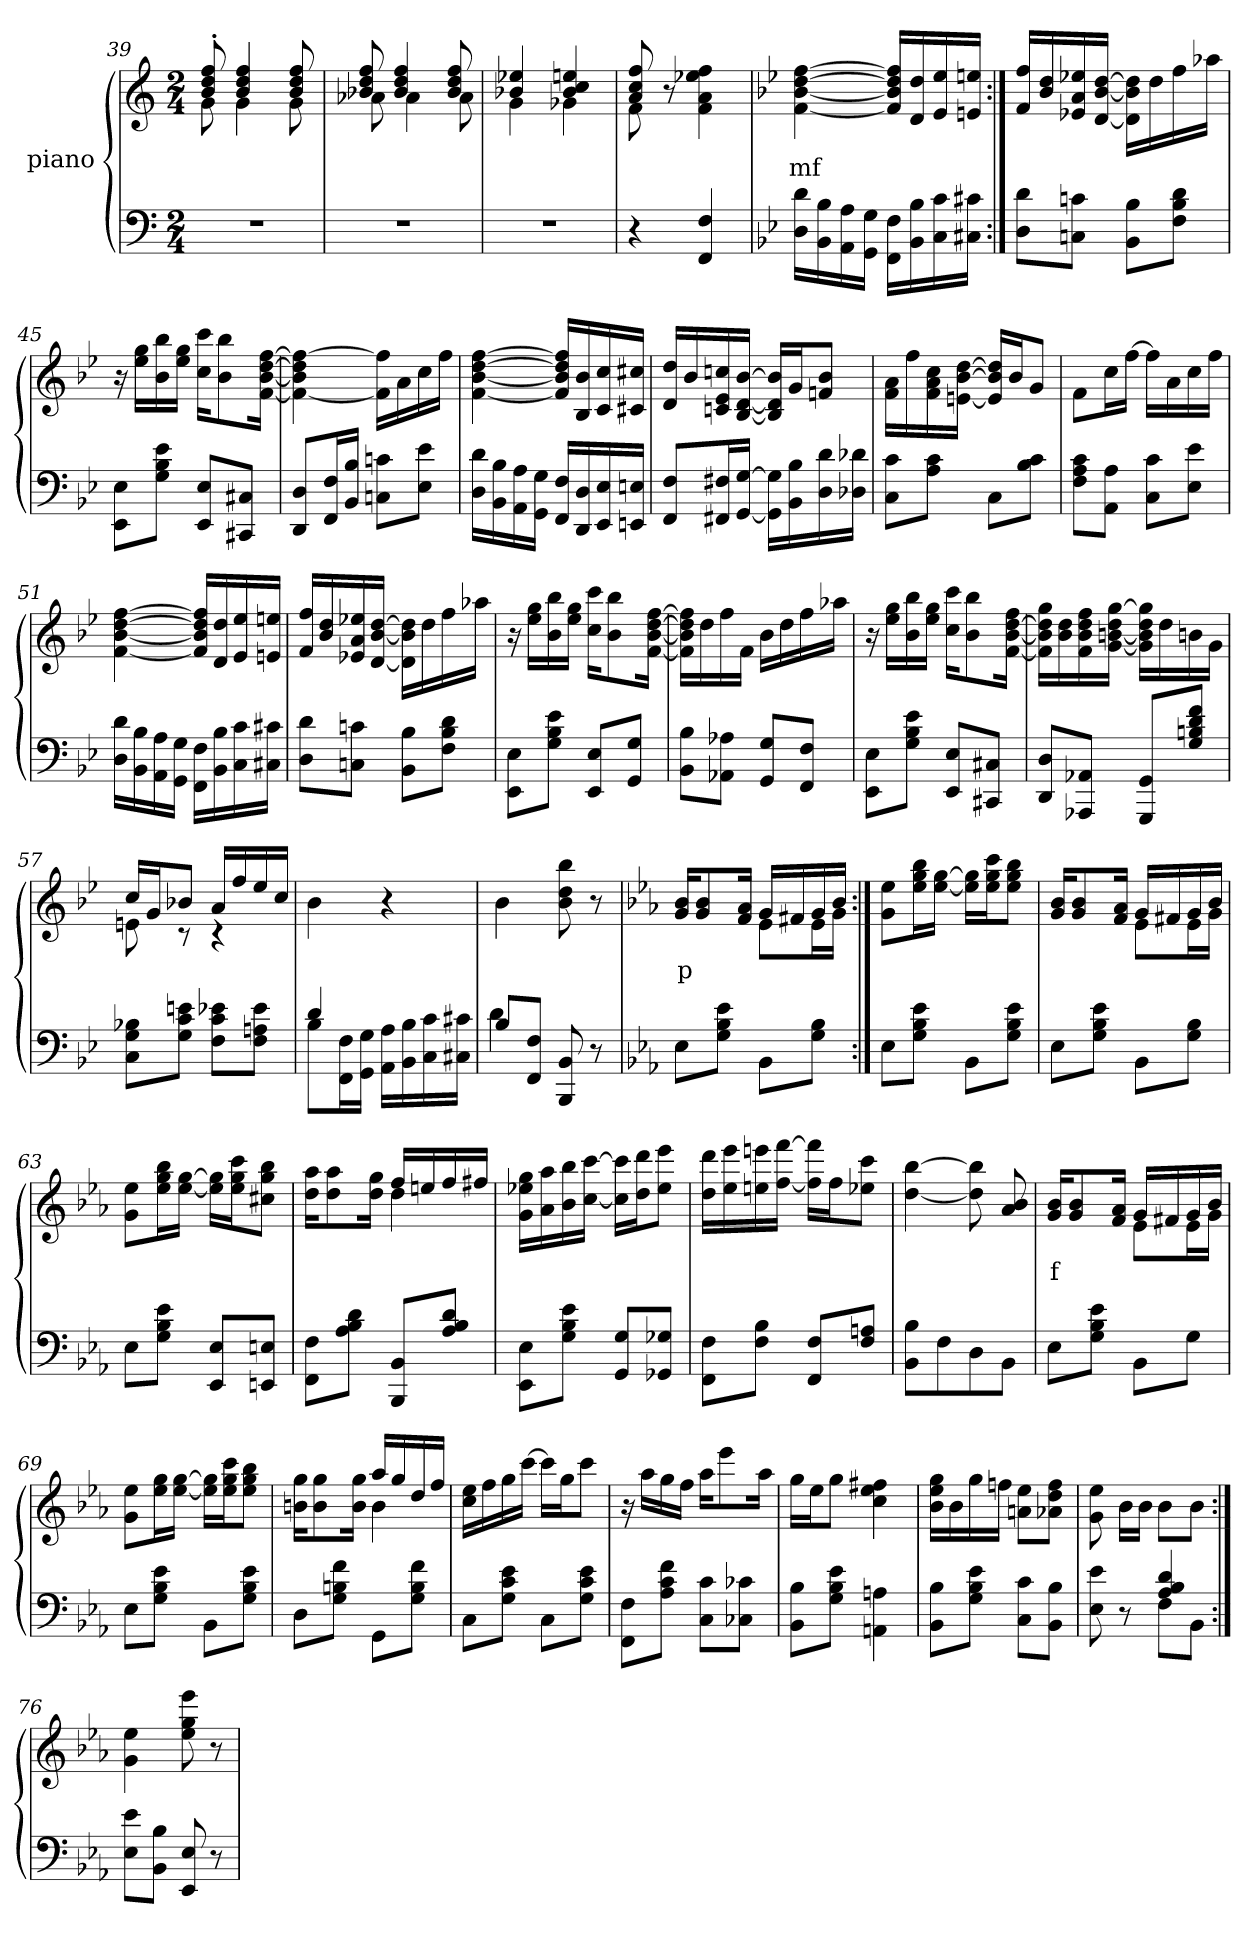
**kern	**kern	**text
*part2	*part1	*part1
*staff2	*staff1	*staff1
*I"piano	*I"piano	*
*clefF4	*clefG2	*
*k[]	*k[]	*
*M2/4	*M2/4	*
=39	=39	=39
*	*^	*
2r	8ff'> 8dd'> 8b'>	8g	.
.	4ff 4dd 4b	4g	.
.	8ff 8dd 8b	8g	.
=40	=40	=40	=40
2r	8ff 8dd 8b-X	8a-X	.
.	4ff 4dd 4b-	4a-	.
.	8ff 8dd 8b-	8a-	.
=41	=41	=41	=41
2r	4ee-X 4b-X	4g	.
.	4een 4cc 4b-	4g-X	.
=42	=42	=42	=42
4r	8ff 8cc 8a	8f	.
.	4.ryy	8r	.
4F 4FF	.	4ff 4ee-X 4a 4f	.
*	*v	*v	*
=43	=43	=43
*k[b-e-]	*k[b-e-]	*
16d 16DLL	[4ff [4dd [4b- [4f	mf
16B- 16BB-	.	.
16A 16AA	.	.
16G 16GGJJ	.	.
16F 16FFLL	16ff] 16dd] 16b-] 16f]LL	.
16B- 16BB-	16dd 16d	.
16c 16C	16ee- 16e-	.
16c#X 16C#XJJ	16een 16enJJ	.
=44:|!	=44:|!	=44:|!
8d 8DL	16ff 16fLL	.
.	16dd 16b-	.
8cn 8CnJ	16ee-X 16a 16e-X	.
.	[16dd [16b- [16dJJ	.
8B- 8BB-L	16dd] 16b-] 16d]LL	.
.	16dd	.
8d 8B- 8FJ	16ff	.
.	16aa-XJJ	.
=45	=45	=45
8E- 8EE-L	16r	.
.	16gg 16ee-LL	.
8e- 8B- 8GJ	16bb- 16b-	.
.	16gg 16ee-JJ	.
8E- 8EE-L	16ccc 16ccKL	.
.	8bb- 8b-	.
8C#X 8CC#XJ	.	.
.	[16ff [16dd [16b- [16fJk	.
=46	=46	=46
8D 8DDL	4ff_ 4dd] 4b-] 4f_	.
16F 16FFL	.	.
16B- 16BB-JJ	.	.
8cn 8CnL	16ff] 16f]LL	.
.	16a	.
8e- 8E-J	16cc	.
.	16ffJJ	.
=47	=47	=47
16d 16DLL	[4ff [4dd [4b- [4f	.
16B- 16BB-	.	.
16A 16AA	.	.
16G 16GGJJ	.	.
16F 16FFLL	16ff] 16dd] 16b-] 16f]LL	.
16D 16DD	16b- 16B-	.
16E- 16EE-	16cc 16c	.
16En 16EEnJJ	16cc#X 16c#XJJ	.
=48	=48	=48
8F 8FFL	16dd 16dLL	.
.	16b-	.
16F#X 16FF#XL	16ccn 16e- 16cn	.
[16G [16GGJJ	[16b- [16d [16B-JJ	.
16G] 16GG]LL	16b-] 16d] 16B-]LL	.
16B- 16BB-	16gJ	.
16d 16D	8b- 8fnJ	.
16d-X 16D-XJJ	.	.
=49	=49	=49
8c 8CL	16a 16fLL	.
.	16ff	.
8c 8AJ	16cc 16a 16f	.
.	[16dd [16b- [16enJJ	.
8CL	16dd] 16b-] 16e]LL	.
.	16b-J	.
8c 8B-J	8gJ	.
=50	=50	=50
8c 8A 8FL	8fL	.
8A 8AAJ	16ccL	.
.	[16ffJJ	.
8c 8CL	16ffLL]	.
.	16a	.
8e- 8E-J	16cc	.
.	16ffJJ	.
=51	=51	=51
16d 16DLL	[4ff [4dd [4b- [4f	.
16B- 16BB-	.	.
16A 16AA	.	.
16G 16GGJJ	.	.
16F 16FFLL	16ff] 16dd] 16b-] 16f]LL	.
16B- 16BB-	16dd 16d	.
16c 16C	16ee- 16e-	.
16c#X 16C#XJJ	16een 16enJJ	.
=52	=52	=52
8d 8DL	16ff 16fLL	.
.	16dd 16b-	.
8cn 8CnJ	16ee-X 16a 16e-X	.
.	[16dd [16b- [16dJJ	.
8B- 8BB-L	16dd] 16b-] 16d]LL	.
.	16dd	.
8d 8B- 8FJ	16ff	.
.	16aa-XJJ	.
=53	=53	=53
8E- 8EE-L	16r	.
.	16gg 16ee-LL	.
8e- 8B- 8GJ	16bb- 16b-	.
.	16gg 16ee-JJ	.
8E- 8EE-L	16ccc 16ccKL	.
.	8bb- 8b-	.
8G 8GGJ	.	.
.	[16ff [16dd [16b- [16fJk	.
=54	=54	=54
8B- 8BB-L	16ff] 16dd] 16b-] 16f]LL	.
.	16dd	.
8A-X 8AA-XJ	16ff	.
.	16fJJ	.
8G 8GGL	16b-LL	.
.	16dd	.
8F 8FFJ	16ff	.
.	16aa-XJJ	.
=55	=55	=55
8E- 8EE-L	16r	.
.	16gg 16ee-LL	.
8e- 8B- 8GJ	16bb- 16b-	.
.	16gg 16ee-JJ	.
8E- 8EE-L	16ccc 16ccKL	.
.	8bb- 8b-	.
8C#X 8CC#XJ	.	.
.	16ff [16dd [16b- [16fJk	.
=56	=56	=56
8D 8DDL	16gg 16dd] 16b-] 16f]LL	.
.	16dd 16b-	.
8AA-X 8AAA-XJ	16ff 16dd 16b- 16f	.
.	[16gg 16dd [16bn [16gJJ	.
8GG 8GGGL	16gg] 16dd 16b] 16g]LL	.
.	16dd	.
8f 8d 8Bn 8GJ	16bn	.
.	16gJJ	.
=57	=57	=57
*	*^	*
8B-X 8G 8CL	16ccLL	8en	.
.	16gJ	.	.
8en 8c 8GJ	8b-XJ	8r	.
8e-X 8c 8FL	16aLL	4r	.
.	16ff	.	.
8e- 8An 8FJ	16ee-	.	.
.	16ccJJ	.	.
*	*v	*v	*
=58	=58	=58
*^	*	*
4d	8B-L	4b-	.
.	16F 16FFL	.	.
.	16G 16GGJJ	.	.
4ryy	16A 16AALL	4r	.
.	16B- 16BB-	.	.
.	16c 16C	.	.
.	16c#X 16C#XJJ	.	.
=59	=59	=59	=59
8B-L	4d	4b-	.
8F 8FFJ	.	.	.
4ryy	8BB- 8BBB-	8bb- 8dd 8b-	.
.	8r	8r	.
*v	*v	*	*
=60	=60	=60
*k[b-e-a-]	*k[b-e-a-]	*
*	*^	*
8E-L	16b- 16gKL	4ryy	p
.	8b- 8g	.	.
8e- 8B- 8GJ	.	.	.
.	16a- 16fJk	.	.
8BB-L	16gLL	8e-L	.
.	16f#X	.	.
8B- 8GJ	16g	16e-L	.
.	16b-JJ	16gJJ	.
*	*v	*v	*
=61:|!	=61:|!	=61:|!
8E-L	8ee- 8gL	.
8e- 8B- 8GJ	16bb- 16gg 16ee-L	.
.	[16gg [16ee-JJ	.
8BB-L	16gg] 16ee-]LL	.
.	16ccc 16gg 16ee-J	.
8e- 8B- 8GJ	8bb- 8gg 8ee-J	.
=62	=62	=62
*	*^	*
8E-L	16b- 16gKL	4ryy	.
.	8b- 8g	.	.
8e- 8B- 8GJ	.	.	.
.	16a- 16fJk	.	.
8BB-L	16gLL	8e-L	.
.	16f#X	.	.
8B- 8GJ	16g	16e-L	.
.	16b-JJ	16gJJ	.
*	*v	*v	*
=63	=63	=63
8E-L	8ee- 8gL	.
8e- 8B- 8GJ	16bb- 16gg 16ee-L	.
.	[16gg [16ee-JJ	.
8E- 8EE-L	16gg] 16ee-]LL	.
.	16ccc 16gg 16ee-J	.
8En 8EEnJ	8bb- 8gg 8cc#XJ	.
=64	=64	=64
*	*^	*
8F 8FFL	16aa- 16ddKL	4ryy	.
.	8aa- 8dd	.	.
8d 8B- 8A-J	.	.	.
.	16gg 16ddJk	.	.
8BB- 8BBB-L	16ffLL	4dd	.
.	16een	.	.
8d 8B- 8A-J	16ff	.	.
.	16ff#XJJ	.	.
*	*v	*v	*
=65	=65	=65
8E- 8EE-L	16gg 16ee-X 16gLL	.
.	16aa- 16a-	.
8e- 8B- 8GJ	16bb- 16b-	.
.	[16ccc [16ccJJ	.
8G 8GGL	16ccc] 16cc]LL	.
.	16ddd 16ddJ	.
8G-X 8GG-XJ	8eee- 8ee-J	.
=66	=66	=66
8F 8FFL	16ddd 16ddLL	.
.	16eee- 16ee-	.
8B- 8FJ	16eeen 16een	.
.	[16fff [16ffJJ	.
8F 8FFL	16fff] 16ff]LL	.
.	16ffJ	.
8An 8FJ	8ccc 8ee-XJ	.
=67	=67	=67
8B- 8BB-L	[4bb- [4dd	.
8F	.	.
8D	8bb-] 8dd]	.
8BB-J	8b- 8a-	.
=68	=68	=68
*	*^	*
8E-L	16b- 16gKL	4ryy	f
.	8b- 8g	.	.
8e- 8B- 8GJ	.	.	.
.	16a- 16fJk	.	.
8BB-L	16gLL	8e-L	.
.	16f#X	.	.
8GJ	16g	16e-L	.
.	16b-JJ	16gJJ	.
*	*v	*v	*
=69	=69	=69
8E-L	8ee- 8gL	.
8e- 8B- 8GJ	16gg 16ee-L	.
.	[16gg [16ee-JJ	.
8BB-L	16gg] 16ee-]LL	.
.	16ccc 16gg 16ee-J	.
8e- 8B- 8GJ	8bb- 8gg 8ee-J	.
=70	=70	=70
*	*^	*
8DL	16gg 16bnKL	4ryy	.
.	8gg 8b	.	.
8f 8Bn 8GJ	.	.	.
.	16gg 16bJk	.	.
8GGL	16aa-LL	4b	.
.	16gg	.	.
8f 8B 8GJ	16dd	.	.
.	16ffJJ	.	.
*	*v	*v	*
=71	=71	=71
8CL	16ee- 16ccLL	.
.	16ff	.
8e- 8c 8GJ	16gg	.
.	[16cccJJ	.
8CL	16cccLL]	.
.	16ggJ	.
8e- 8c 8GJ	8cccJ	.
=72	=72	=72
8F 8FFL	16r	.
.	16aa-LL	.
8f 8c 8A-J	16gg	.
.	16ffJJ	.
8c 8CL	16aa-KL	.
.	8eee-	.
8c-X 8C-XJ	.	.
.	16aa-Jk	.
=73	=73	=73
8B- 8BB-L	16ggLL	.
.	16ee-J	.
8e- 8B- 8GJ	8ggJ	.
4An 4AAn	4ff#X 4ee- 4cc	.
=74	=74	=74
8B- 8BB-L	16gg 16ee- 16b-LL	.
.	16b-	.
8e- 8B- 8GJ	16gg	.
.	16ffnJJ	.
8c 8CL	8ee- 8anL	.
8B- 8BB-J	8ff 8dd 8a-XJ	.
=75	=75	=75
*^	*	*
8e- 8E-	8ryy	8ee- 8g	.
8ryy	8r	16b-LL	.
.	.	16b-JJ	.
4d 4B- 4A-	8FL	8b-L	.
.	8BB-J	8b-J	.
*v	*v	*	*
=76:|!	=76:|!	=76:|!
8e- 8E-L	4ee- 4g	.
8B- 8BB-J	.	.
8E- 8EE-	8eee- 8gg 8ee-	.
8r	8r	.
=	=	=
*-	*-	*-
